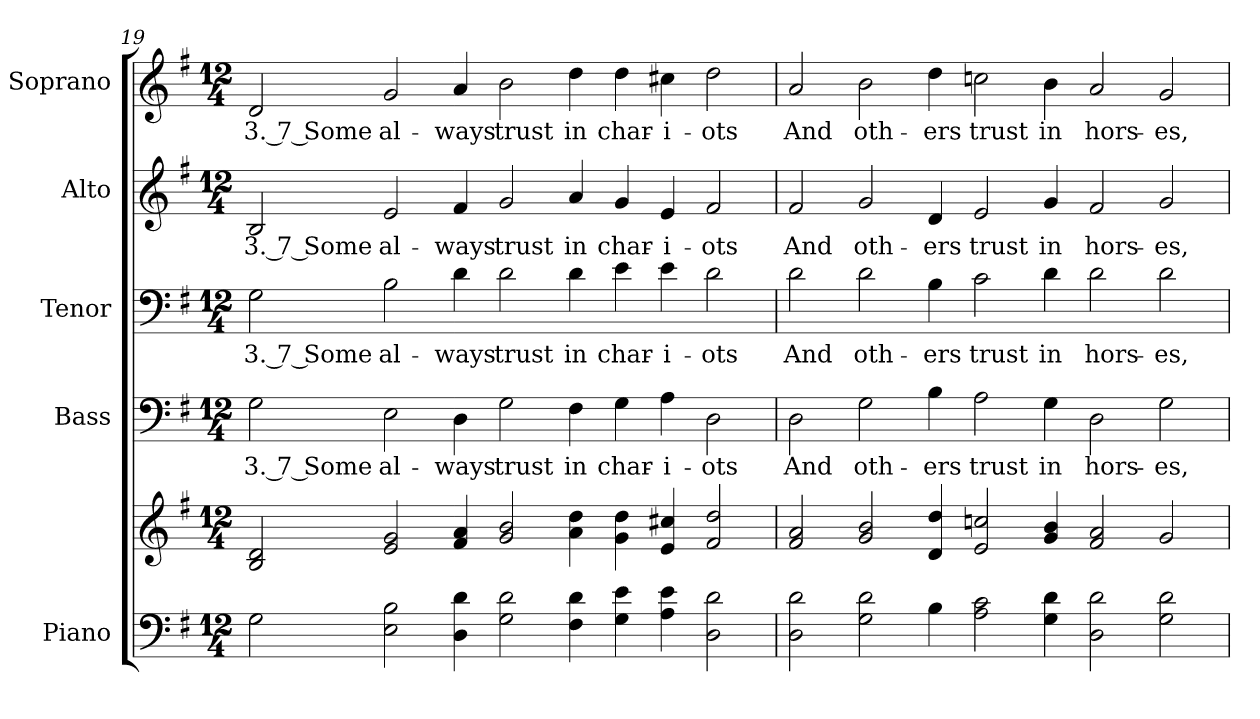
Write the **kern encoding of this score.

**kern	**kern	**kern	**text	**kern	**text	**kern	**text	**kern	**text
*part5	*part5	*part4	*part4	*part3	*part3	*part2	*part2	*part1	*part1
*staff6	*staff5	*staff4	*staff4	*staff3	*staff3	*staff2	*staff2	*staff1	*staff1
*I"Piano	*	*I"Bass	*	*I"Tenor	*	*I"Alto	*	*I"Soprano	*
*I'Pno.	*	*I'B.	*	*I'T.	*	*I'A.	*	*I'S.	*
!!LO:PB:g=z
*clefF4	*clefG2	*clefF4	*	*clefF4	*	*clefG2	*	*clefG2	*
*k[f#]	*k[f#]	*k[f#]	*	*k[f#]	*	*k[f#]	*	*k[f#]	*
*G:	*G:	*G:	*	*G:	*	*G:	*	*G:	*
*M12/4	*M12/4	*M12/4	*	*M12/4	*	*M12/4	*	*M12/4	*
=19	=19	=19	=19	=19	=19	=19	=19	=19	=19
!	!	!	!LO:LY:b:color=#000000	!	!	!	!	!	!
!	!	!	!	!	!LO:LY:b:color=#000000	!	!	!	!
!	!	!	!	!	!	!	!LO:LY:b:color=#000000	!	!
!	!	!	!	!	!	!	!	!	!LO:LY:b:color=#000000
2Gi\	2Bi/ 2di	2Gi\	3. 7 Some	2Gi\	3. 7 Some	2Bi/	3. 7 Some	2di/	3. 7 Some
!	!	!	!LO:LY:b:color=#000000	!	!	!	!	!	!
!	!	!	!	!	!LO:LY:b:color=#000000	!	!	!	!
!	!	!	!	!	!	!	!LO:LY:b:color=#000000	!	!
!	!	!	!	!	!	!	!	!	!LO:LY:b:color=#000000
2Ei\ 2Bi	2ei/ 2gi	2Ei\	al-	2Bi\	al-	2ei/	al-	2gi/	al-
!	!	!	!LO:LY:b:color=#000000	!	!	!	!	!	!
!	!	!	!	!	!LO:LY:b:color=#000000	!	!	!	!
!	!	!	!	!	!	!	!LO:LY:b:color=#000000	!	!
!	!	!	!	!	!	!	!	!	!LO:LY:b:color=#000000
4Di\ 4di	4f#i/ 4ai	4Di\	-ways	4di\	-ways	4f#i/	-ways	4ai/	-ways
!	!	!	!LO:LY:b:color=#000000	!	!	!	!	!	!
!	!	!	!	!	!LO:LY:b:color=#000000	!	!	!	!
!	!	!	!	!	!	!	!LO:LY:b:color=#000000	!	!
!	!	!	!	!	!	!	!	!	!LO:LY:b:color=#000000
2Gi\ 2di	2gi/ 2bi	2Gi\	trust	2di\	trust	2gi/	trust	2bi\	trust
!	!	!	!LO:LY:b:color=#000000	!	!	!	!	!	!
!	!	!	!	!	!LO:LY:b:color=#000000	!	!	!	!
!	!	!	!	!	!	!	!LO:LY:b:color=#000000	!	!
!	!	!	!	!	!	!	!	!	!LO:LY:b:color=#000000
4F#i\ 4di	4ai\ 4ddi	4F#i\	in	4di\	in	4ai/	in	4ddi\	in
!	!	!	!LO:LY:b:color=#000000	!	!	!	!	!	!
!	!	!	!	!	!LO:LY:b:color=#000000	!	!	!	!
!	!	!	!	!	!	!	!LO:LY:b:color=#000000	!	!
!	!	!	!	!	!	!	!	!	!LO:LY:b:color=#000000
4Gi\ 4ei	4gi\ 4ddi	4Gi\	char-	4ei\	char-	4gi/	char-	4ddi\	char-
!	!	!	!LO:LY:b:color=#000000	!	!	!	!	!	!
!	!	!	!	!	!LO:LY:b:color=#000000	!	!	!	!
!	!	!	!	!	!	!	!LO:LY:b:color=#000000	!	!
!	!	!	!	!	!	!	!	!	!LO:LY:b:color=#000000
4Ai\ 4ei	4ei/ 4cc#Xi	4Ai\	-i-	4ei\	-i-	4ei/	-i-	4cc#Xi\	-i-
!	!	!	!LO:LY:b:color=#000000	!	!	!	!	!	!
!	!	!	!	!	!LO:LY:b:color=#000000	!	!	!	!
!	!	!	!	!	!	!	!LO:LY:b:color=#000000	!	!
!	!	!	!	!	!	!	!	!	!LO:LY:b:color=#000000
2Di\ 2di	2f#i/ 2ddi	2Di\	-ots	2di\	-ots	2f#i/	-ots	2ddi\	-ots
=20	=20	=20	=20	=20	=20	=20	=20	=20	=20
!	!	!	!LO:LY:b:color=#000000	!	!	!	!	!	!
!	!	!	!	!	!LO:LY:b:color=#000000	!	!	!	!
!	!	!	!	!	!	!	!LO:LY:b:color=#000000	!	!
!	!	!	!	!	!	!	!	!	!LO:LY:b:color=#000000
2Di\ 2di	2f#i/ 2ai	2Di\	And	2di\	And	2f#i/	And	2ai/	And
!	!	!	!LO:LY:b:color=#000000	!	!	!	!	!	!
!	!	!	!	!	!LO:LY:b:color=#000000	!	!	!	!
!	!	!	!	!	!	!	!LO:LY:b:color=#000000	!	!
!	!	!	!	!	!	!	!	!	!LO:LY:b:color=#000000
2Gi\ 2di	2gi/ 2bi	2Gi\	oth-	2di\	oth-	2gi/	oth-	2bi\	oth-
!	!	!	!LO:LY:b:color=#000000	!	!	!	!	!	!
!	!	!	!	!	!LO:LY:b:color=#000000	!	!	!	!
!	!	!	!	!	!	!	!LO:LY:b:color=#000000	!	!
!	!	!	!	!	!	!	!	!	!LO:LY:b:color=#000000
4Bi\	4di/ 4ddi	4Bi\	-ers	4Bi\	-ers	4di/	-ers	4ddi\	-ers
!	!	!	!LO:LY:b:color=#000000	!	!	!	!	!	!
!	!	!	!	!	!LO:LY:b:color=#000000	!	!	!	!
!	!	!	!	!	!	!	!LO:LY:b:color=#000000	!	!
!	!	!	!	!	!	!	!	!	!LO:LY:b:color=#000000
2Ai\ 2ci	2ei/ 2ccni	2Ai\	trust	2ci\	trust	2ei/	trust	2ccni\	trust
!	!	!	!LO:LY:b:color=#000000	!	!	!	!	!	!
!	!	!	!	!	!LO:LY:b:color=#000000	!	!	!	!
!	!	!	!	!	!	!	!LO:LY:b:color=#000000	!	!
!	!	!	!	!	!	!	!	!	!LO:LY:b:color=#000000
4Gi\ 4di	4gi/ 4bi	4Gi\	in	4di\	in	4gi/	in	4bi\	in
!	!	!	!LO:LY:b:color=#000000	!	!	!	!	!	!
!	!	!	!	!	!LO:LY:b:color=#000000	!	!	!	!
!	!	!	!	!	!	!	!LO:LY:b:color=#000000	!	!
!	!	!	!	!	!	!	!	!	!LO:LY:b:color=#000000
2Di\ 2di	2f#i/ 2ai	2Di\	hors-	2di\	hors-	2f#i/	hors-	2ai/	hors-
!	!	!	!LO:LY:b:color=#000000	!	!	!	!	!	!
!	!	!	!	!	!LO:LY:b:color=#000000	!	!	!	!
!	!	!	!	!	!	!	!LO:LY:b:color=#000000	!	!
!	!	!	!	!	!	!	!	!	!LO:LY:b:color=#000000
2Gi\ 2di	2gi/	2Gi\	-es,	2di\	-es,	2gi/	-es,	2gi/	-es,
=	=	=	=	=	=	=	=	=	=
*-	*-	*-	*-	*-	*-	*-	*-	*-	*-
